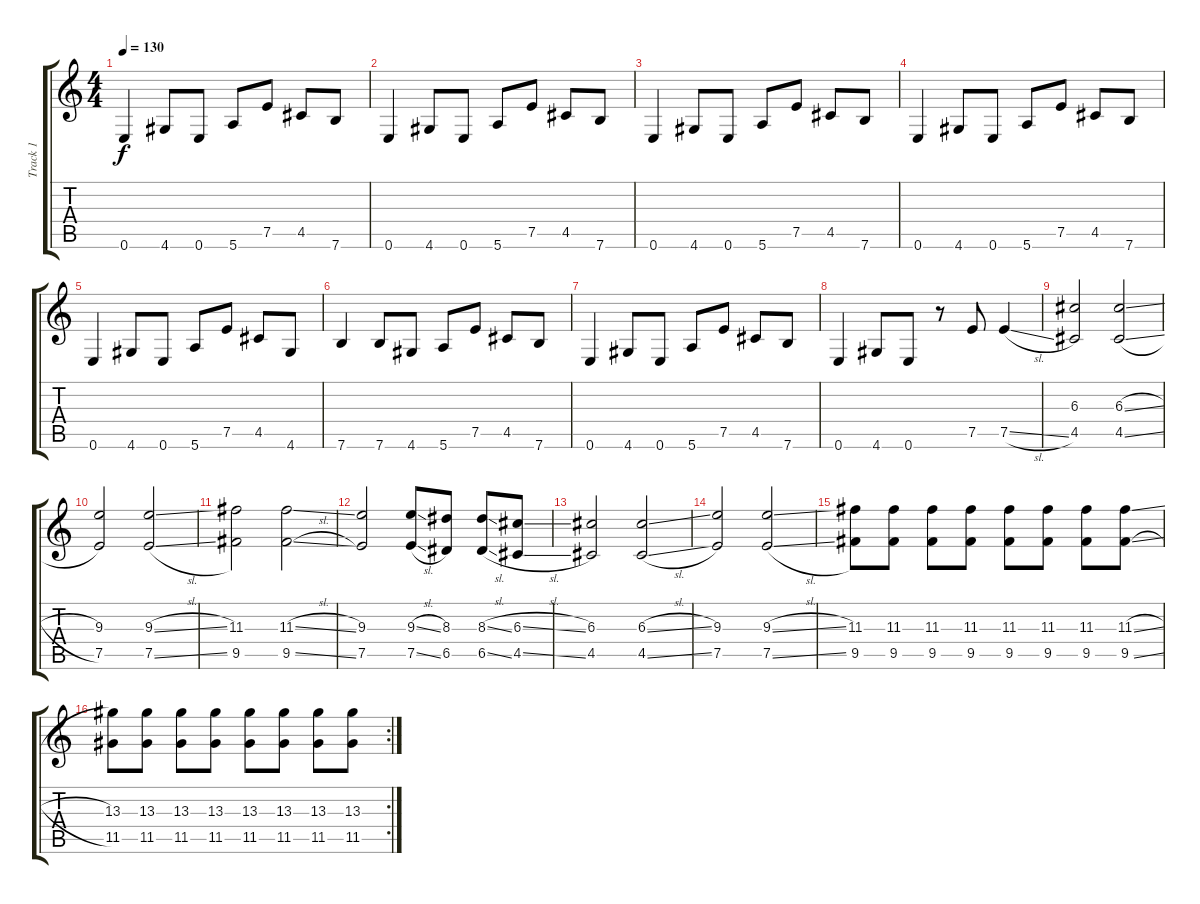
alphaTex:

\track ("Track 1" "Track 1") {instrument overdrivenguitar}
\staff {score tabs}
\tuning (E4 B3 G3 D3 A2 E2) {hide}
\ts (4 4)
\tempo 130
\clef g2
\ks c
0.6.4{dy f} 4.6.8 0.6.8 5.6.8 7.5.8 4.5.8 7.6.8 |
0.6.4 4.6.8 0.6.8 5.6.8 7.5.8 4.5.8 7.6.8 |
0.6.4 4.6.8 0.6.8 5.6.8 7.5.8 4.5.8 7.6.8 |
0.6.4 4.6.8 0.6.8 5.6.8 7.5.8 4.5.8 7.6.8 |
0.6.4 4.6.8 0.6.8 5.6.8 7.5.8 4.5.8 4.6.8 |
7.6.4 7.6.8 4.6.8 5.6.8 7.5.8 4.5.8 7.6.8 |
0.6.4 4.6.8 0.6.8 5.6.8 7.5.8 4.5.8 7.6.8 |
0.6.4 4.6.8 0.6.8 r.8 7.5.8 7.5{sl}.4 |
(6.3 4.5).2 (6.3{sl} 4.5{sl}).2 |
(9.3 7.5).2 (9.3{sl} 7.5{sl}).2 |
(11.3 9.5).2 (11.3{sl} 9.5{sl}).2 |
(9.3 7.5).2 (9.3{sl} 7.5{sl}).8 (8.3 6.5).8 (8.3{sl} 6.5{sl}).8 (6.3{sl} 4.5{sl}).8 |
(6.3 4.5).2 (6.3{sl} 4.5{sl}).2 |
(9.3 7.5).2 (9.3{sl} 7.5{sl}).2 |
(11.3 9.5).8 (11.3 9.5).8 (11.3 9.5).8 (11.3 9.5).8 (11.3 9.5).8 (11.3 9.5).8 (11.3 9.5).8 (11.3{sl} 9.5{sl}).8 |
\rc 2
(13.3 11.5).8 (13.3 11.5).8 (13.3 11.5).8 (13.3 11.5).8 (13.3 11.5).8 (13.3 11.5).8 (13.3 11.5).8 (13.3 11.5).8
